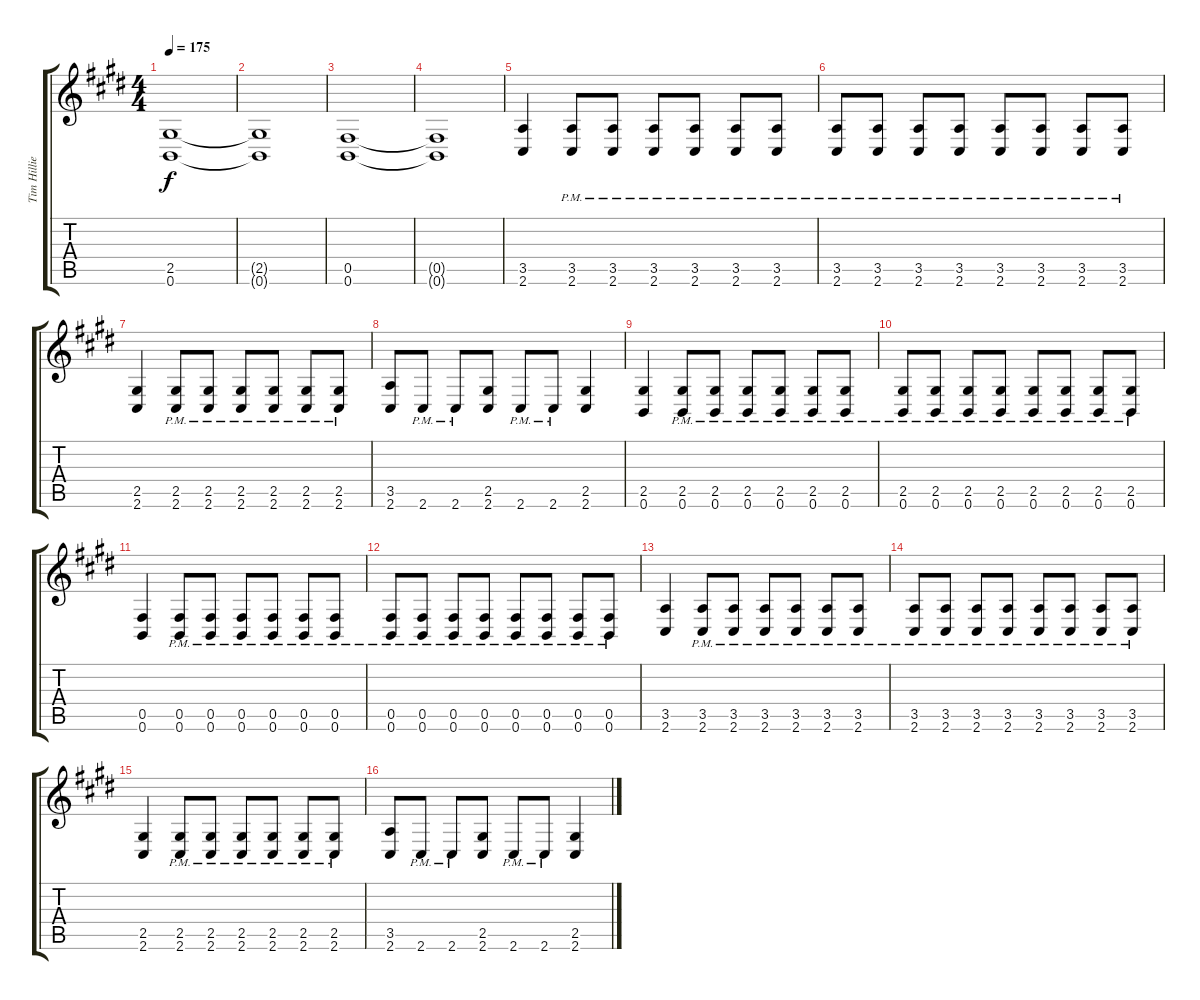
\track ("Tim Hillier-Brook (Right)" "Tim Hillie") {instrument distortionguitar}
\staff {score tabs}
\tuning (Db4 Ab3 E3 B2 Gb2 B1) {hide}
\ts (4 4)
\tempo 175
\clef g2
\ks e
(2.5 0.6).1{dy f} |
(2.5{t} 0.6{t}).1 |
(0.5 0.6).1 |
(0.5{t} 0.6{t}).1 |
(3.5 2.6).4 (3.5{pm} 2.6{pm}).8 (3.5{pm} 2.6{pm}).8 (3.5{pm} 2.6{pm}).8 (3.5{pm} 2.6{pm}).8 (3.5{pm} 2.6{pm}).8 (3.5{pm} 2.6{pm}).8 |
(3.5{pm} 2.6{pm}).8 (3.5{pm} 2.6{pm}).8 (3.5{pm} 2.6{pm}).8 (3.5{pm} 2.6{pm}).8 (3.5{pm} 2.6{pm}).8 (3.5{pm} 2.6{pm}).8 (3.5{pm} 2.6{pm}).8 (3.5{pm} 2.6{pm}).8 |
(2.5 2.6).4 (2.5{pm} 2.6{pm}).8 (2.5{pm} 2.6{pm}).8 (2.5{pm} 2.6{pm}).8 (2.5{pm} 2.6{pm}).8 (2.5{pm} 2.6{pm}).8 (2.5{pm} 2.6{pm}).8 |
(3.5 2.6).8 2.6{pm}.8 2.6{pm}.8 (2.5 2.6).8 2.6{pm}.8 2.6{pm}.8 (2.5 2.6).4 |
(2.5 0.6).4 (2.5{pm} 0.6{pm}).8 (2.5{pm} 0.6{pm}).8 (2.5{pm} 0.6{pm}).8 (2.5{pm} 0.6{pm}).8 (2.5{pm} 0.6{pm}).8 (2.5{pm} 0.6{pm}).8 |
(2.5{pm} 0.6{pm}).8 (2.5{pm} 0.6{pm}).8 (2.5{pm} 0.6{pm}).8 (2.5{pm} 0.6{pm}).8 (2.5{pm} 0.6{pm}).8 (2.5{pm} 0.6{pm}).8 (2.5{pm} 0.6{pm}).8 (2.5{pm} 0.6{pm}).8 |
(0.5 0.6).4 (0.5{pm} 0.6{pm}).8 (0.5{pm} 0.6{pm}).8 (0.5{pm} 0.6{pm}).8 (0.5{pm} 0.6{pm}).8 (0.5{pm} 0.6{pm}).8 (0.5{pm} 0.6{pm}).8 |
(0.5{pm} 0.6{pm}).8 (0.5{pm} 0.6{pm}).8 (0.5{pm} 0.6{pm}).8 (0.5{pm} 0.6{pm}).8 (0.5{pm} 0.6{pm}).8 (0.5{pm} 0.6{pm}).8 (0.5{pm} 0.6{pm}).8 (0.5{pm} 0.6{pm}).8 |
(3.5 2.6).4 (3.5{pm} 2.6{pm}).8 (3.5{pm} 2.6{pm}).8 (3.5{pm} 2.6{pm}).8 (3.5{pm} 2.6{pm}).8 (3.5{pm} 2.6{pm}).8 (3.5{pm} 2.6{pm}).8 |
(3.5{pm} 2.6{pm}).8 (3.5{pm} 2.6{pm}).8 (3.5{pm} 2.6{pm}).8 (3.5{pm} 2.6{pm}).8 (3.5{pm} 2.6{pm}).8 (3.5{pm} 2.6{pm}).8 (3.5{pm} 2.6{pm}).8 (3.5{pm} 2.6{pm}).8 |
(2.5 2.6).4 (2.5{pm} 2.6{pm}).8 (2.5{pm} 2.6{pm}).8 (2.5{pm} 2.6{pm}).8 (2.5{pm} 2.6{pm}).8 (2.5{pm} 2.6{pm}).8 (2.5{pm} 2.6{pm}).8 |
(3.5 2.6).8 2.6{pm}.8 2.6{pm}.8 (2.5 2.6).8 2.6{pm}.8 2.6{pm}.8 (2.5 2.6).4
